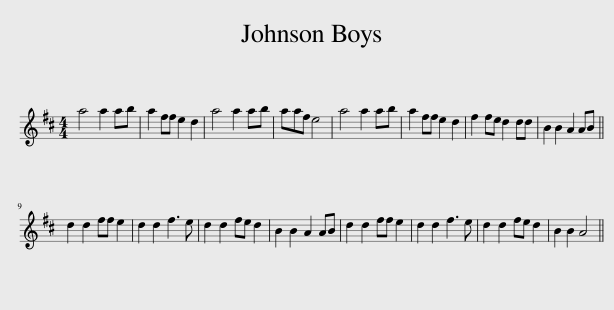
X:1
L:1/8
M:4/4
I:linebreak $
K:D
V:1 treble
V:1
 a4 a2 ab | a2 ff e2 d2 | a4 a2 ab | aaf e4 | a4 a2 ab | %5
 a2 ff e2 d2 | f2 fe d2 dd | B2 B2 A2 AB ||$ d2 d2 ff e2 | d2 d2 f3 e | %10
 d2 d2 fe d2 | B2 B2 A2 AB | d2 d2 ff e2 | d2 d2 f3 e | d2 d2 fe d2 | %15
 B2 B2 A4 || %16
